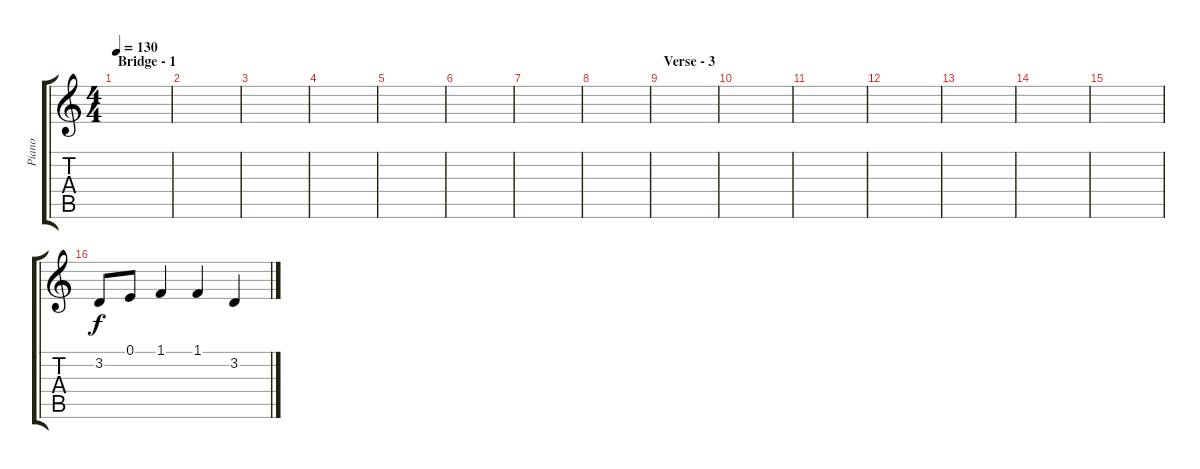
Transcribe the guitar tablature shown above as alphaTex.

\track ("Piano" "Piano") {instrument acousticgrandpiano}
\staff {score tabs}
\tuning (E4 B3 G3 D3 A2 E2) {hide}
\ts (4 4)
\section ("" "Bridge - 1")
\tempo 130
\clef g2
\ks c
|
|
|
|
|
|
|
|
\section ("" "Verse - 3")
|
|
|
|
|
|
|
3.2.8 0.1.8 1.1.4 1.1.4 3.2.4
